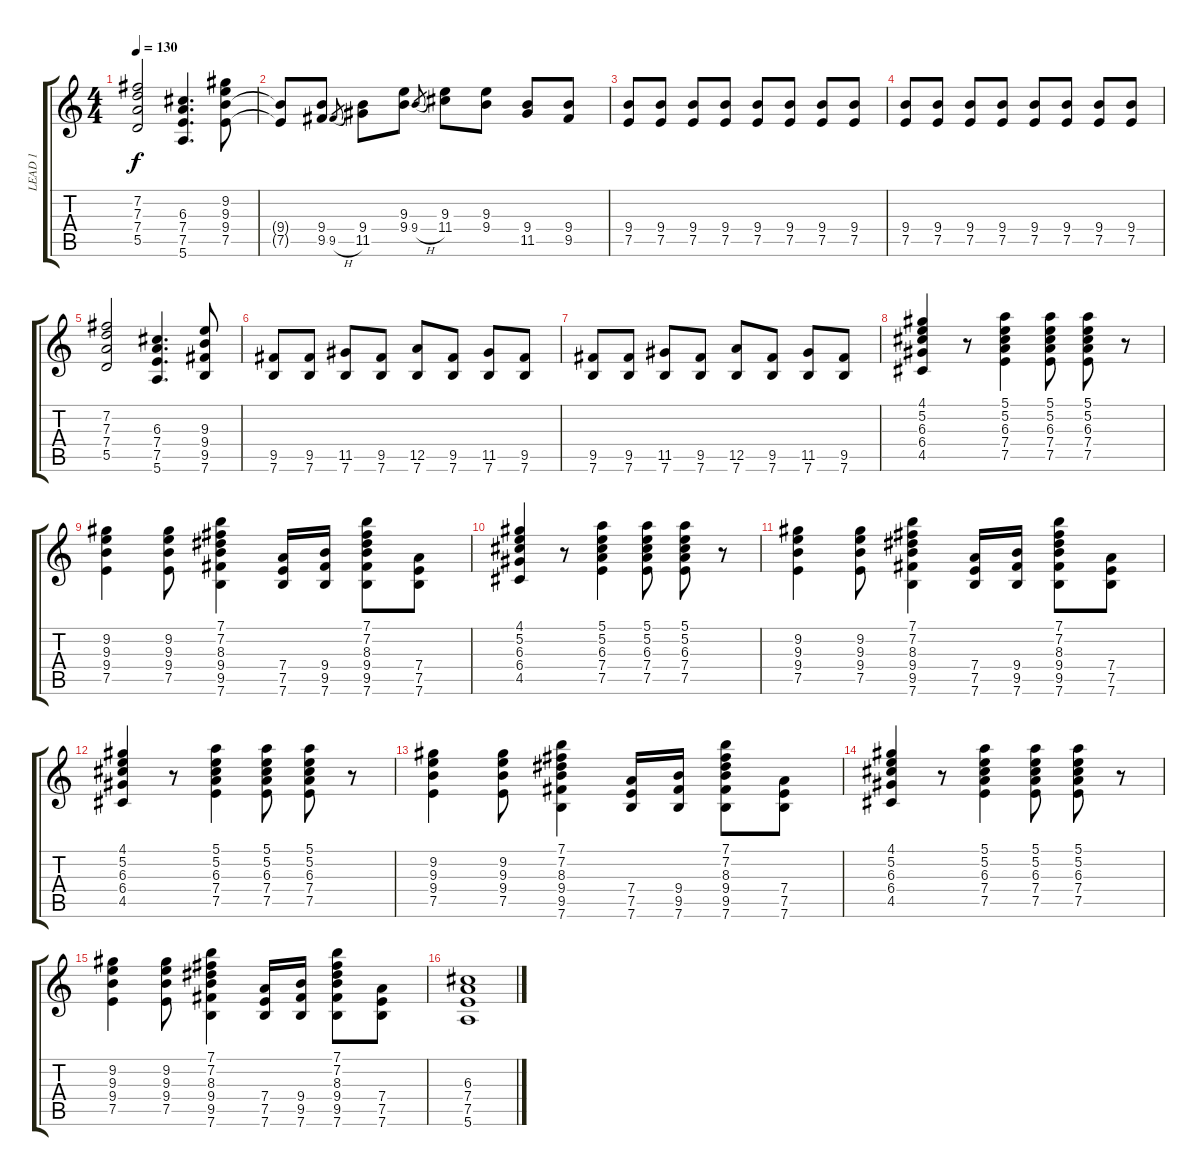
\track ("LEAD 1" "LEAD 1") {instrument distortionguitar}
\staff {score tabs}
\tuning (E4 B3 G3 D3 A2 E2) {hide}
\ts (4 4)
\tempo 130
\clef g2
\ks c
(7.2 7.3 7.4 5.5).2{dy f} (6.3 7.4 7.5 5.6).4{d} (9.2 9.3 9.4 7.5).8 |
(9.4{t} 7.5{t}).8 (9.4 9.5).8 9.5{h}.8{gr} (9.4 11.5).8 (9.3 9.4).8 9.4{h}.8{gr} (9.3 11.4).8 (9.3 9.4).8 (9.4 11.5).8 (9.4 9.5).8 |
(9.4 7.5).8 (9.4 7.5).8 (9.4 7.5).8 (9.4 7.5).8 (9.4 7.5).8 (9.4 7.5).8 (9.4 7.5).8 (9.4 7.5).8 |
(9.4 7.5).8 (9.4 7.5).8 (9.4 7.5).8 (9.4 7.5).8 (9.4 7.5).8 (9.4 7.5).8 (9.4 7.5).8 (9.4 7.5).8 |
(7.2 7.3 7.4 5.5).2 (6.3 7.4 7.5 5.6).4{d} (9.3 9.4 9.5 7.6).8 |
(9.5 7.6).8 (9.5 7.6).8 (11.5 7.6).8 (9.5 7.6).8 (12.5 7.6).8 (9.5 7.6).8 (11.5 7.6).8 (9.5 7.6).8 |
(9.5 7.6).8 (9.5 7.6).8 (11.5 7.6).8 (9.5 7.6).8 (12.5 7.6).8 (9.5 7.6).8 (11.5 7.6).8 (9.5 7.6).8 |
(4.1 5.2 6.3 6.4 4.5).4 r.8 (5.1 5.2 6.3 7.4 7.5).4 (5.1 5.2 6.3 7.4 7.5).8 (5.1 5.2 6.3 7.4 7.5).8 r.8 |
(9.2 9.3 9.4 7.5).4 (9.2 9.3 9.4 7.5).8 (7.1 7.2 8.3 9.4 9.5 7.6).4 (7.4 7.5 7.6).16 (9.4 9.5 7.6).16 (7.1 7.2 8.3 9.4 9.5 7.6).8 (7.4 7.5 7.6).8 |
(4.1 5.2 6.3 6.4 4.5).4 r.8 (5.1 5.2 6.3 7.4 7.5).4 (5.1 5.2 6.3 7.4 7.5).8 (5.1 5.2 6.3 7.4 7.5).8 r.8 |
(9.2 9.3 9.4 7.5).4 (9.2 9.3 9.4 7.5).8 (7.1 7.2 8.3 9.4 9.5 7.6).4 (7.4 7.5 7.6).16 (9.4 9.5 7.6).16 (7.1 7.2 8.3 9.4 9.5 7.6).8 (7.4 7.5 7.6).8 |
(4.1 5.2 6.3 6.4 4.5).4 r.8 (5.1 5.2 6.3 7.4 7.5).4 (5.1 5.2 6.3 7.4 7.5).8 (5.1 5.2 6.3 7.4 7.5).8 r.8 |
(9.2 9.3 9.4 7.5).4 (9.2 9.3 9.4 7.5).8 (7.1 7.2 8.3 9.4 9.5 7.6).4 (7.4 7.5 7.6).16 (9.4 9.5 7.6).16 (7.1 7.2 8.3 9.4 9.5 7.6).8 (7.4 7.5 7.6).8 |
(4.1 5.2 6.3 6.4 4.5).4 r.8 (5.1 5.2 6.3 7.4 7.5).4 (5.1 5.2 6.3 7.4 7.5).8 (5.1 5.2 6.3 7.4 7.5).8 r.8 |
(9.2 9.3 9.4 7.5).4 (9.2 9.3 9.4 7.5).8 (7.1 7.2 8.3 9.4 9.5 7.6).4 (7.4 7.5 7.6).16 (9.4 9.5 7.6).16 (7.1 7.2 8.3 9.4 9.5 7.6).8 (7.4 7.5 7.6).8 |
(6.3 7.4 7.5 5.6).1
